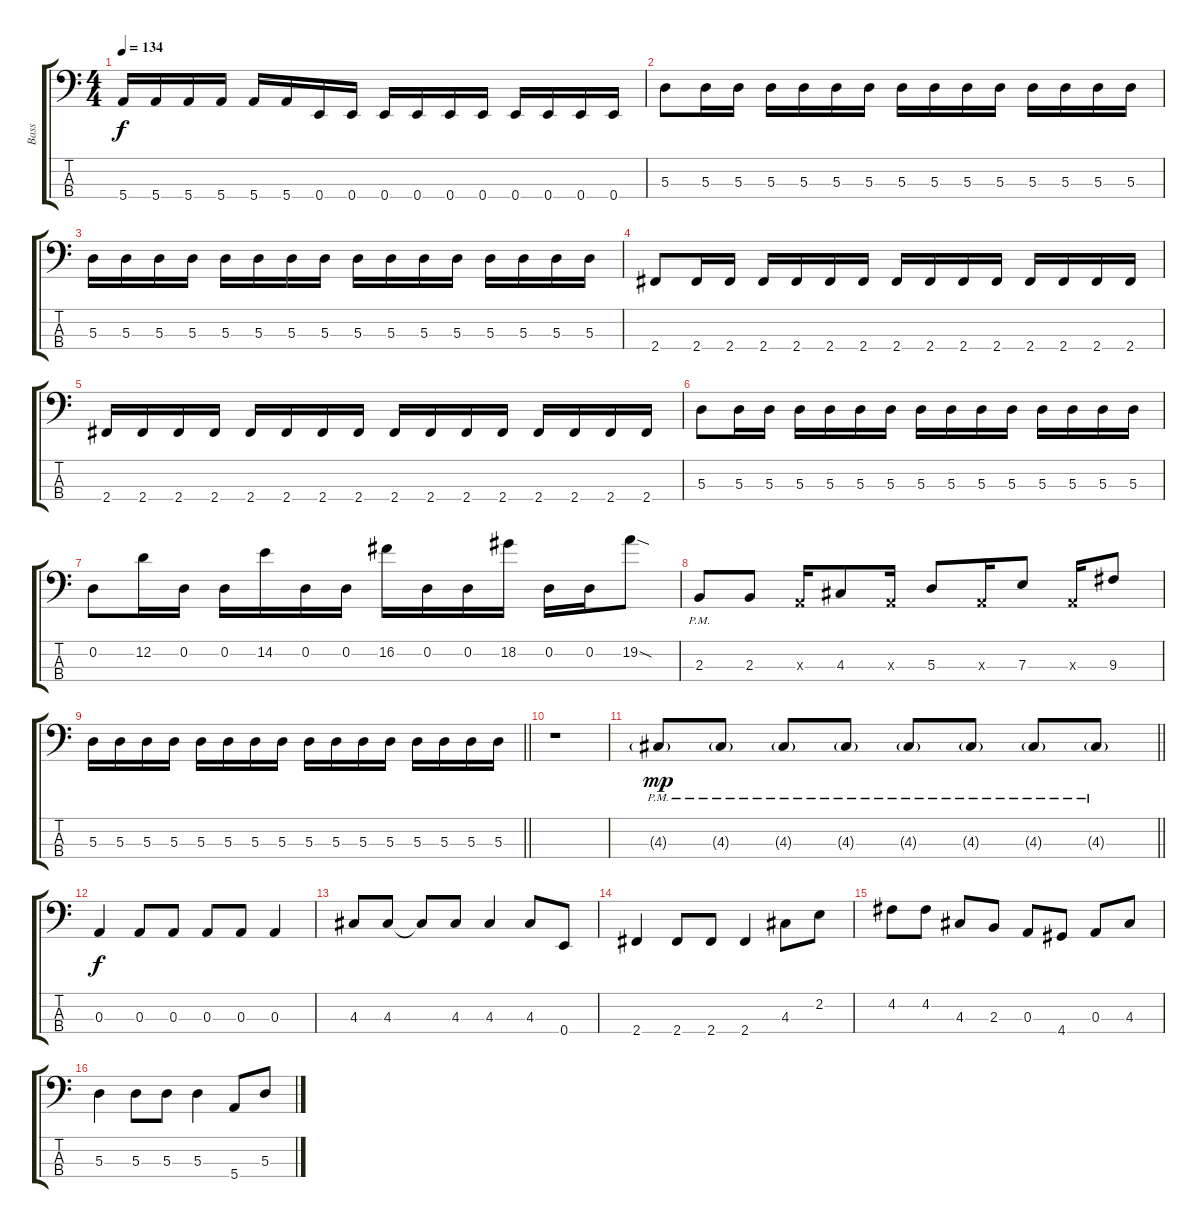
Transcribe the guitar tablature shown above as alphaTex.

\track ("Bass" "Bass") {instrument electricbassfinger}
\staff {score tabs}
\tuning (G2 D2 A1 E1) {hide}
\ts (4 4)
\tempo 134
\clef f4
\ks c
5.4.16{dy f} 5.4.16 5.4.16 5.4.16 5.4.16 5.4.16 0.4.16 0.4.16 0.4.16 0.4.16 0.4.16 0.4.16 0.4.16 0.4.16 0.4.16 0.4.16 |
5.3.8 5.3.16 5.3.16 5.3.16 5.3.16 5.3.16 5.3.16 5.3.16 5.3.16 5.3.16 5.3.16 5.3.16 5.3.16 5.3.16 5.3.16 |
5.3.16 5.3.16 5.3.16 5.3.16 5.3.16 5.3.16 5.3.16 5.3.16 5.3.16 5.3.16 5.3.16 5.3.16 5.3.16 5.3.16 5.3.16 5.3.16 |
2.4.8 2.4.16 2.4.16 2.4.16 2.4.16 2.4.16 2.4.16 2.4.16 2.4.16 2.4.16 2.4.16 2.4.16 2.4.16 2.4.16 2.4.16 |
2.4.16 2.4.16 2.4.16 2.4.16 2.4.16 2.4.16 2.4.16 2.4.16 2.4.16 2.4.16 2.4.16 2.4.16 2.4.16 2.4.16 2.4.16 2.4.16 |
5.3.8 5.3.16 5.3.16 5.3.16 5.3.16 5.3.16 5.3.16 5.3.16 5.3.16 5.3.16 5.3.16 5.3.16 5.3.16 5.3.16 5.3.16 |
0.2.8 12.2.16 0.2.16 0.2.16 14.2.16 0.2.16 0.2.16 16.2.16 0.2.16 0.2.16 18.2.16 0.2.16 0.2.16 19.2{sod}.8 |
2.3{pm}.8 2.3.8 0.3{x}.16 4.3.8 0.3{x}.16 5.3.8 0.3{x}.16 7.3.8 0.3{x}.16 9.3.8 |
\barLineRight lightlight
5.3.16 5.3.16 5.3.16 5.3.16 5.3.16 5.3.16 5.3.16 5.3.16 5.3.16 5.3.16 5.3.16 5.3.16 5.3.16 5.3.16 5.3.16 5.3.16 |
r.1 |
\barLineRight lightlight
4.3{g pm}.8{dy mp} 4.3{g pm}.8 4.3{g pm}.8 4.3{g pm}.8 4.3{g pm}.8 4.3{g pm}.8 4.3{g pm}.8 4.3{g pm}.8 |
0.3.4{dy f} 0.3.8 0.3.8 0.3.8 0.3.8 0.3.4 |
4.3.8 4.3.8 4.3{t}.8 4.3.8 4.3.4 4.3.8 0.4.8 |
2.4.4 2.4.8 2.4.8 2.4.4 4.3.8 2.2.8 |
4.2.8 4.2.8 4.3.8 2.3.8 0.3.8 4.4.8 0.3.8 4.3.8 |
5.3.4 5.3.8 5.3.8 5.3.4 5.4.8 5.3.8
